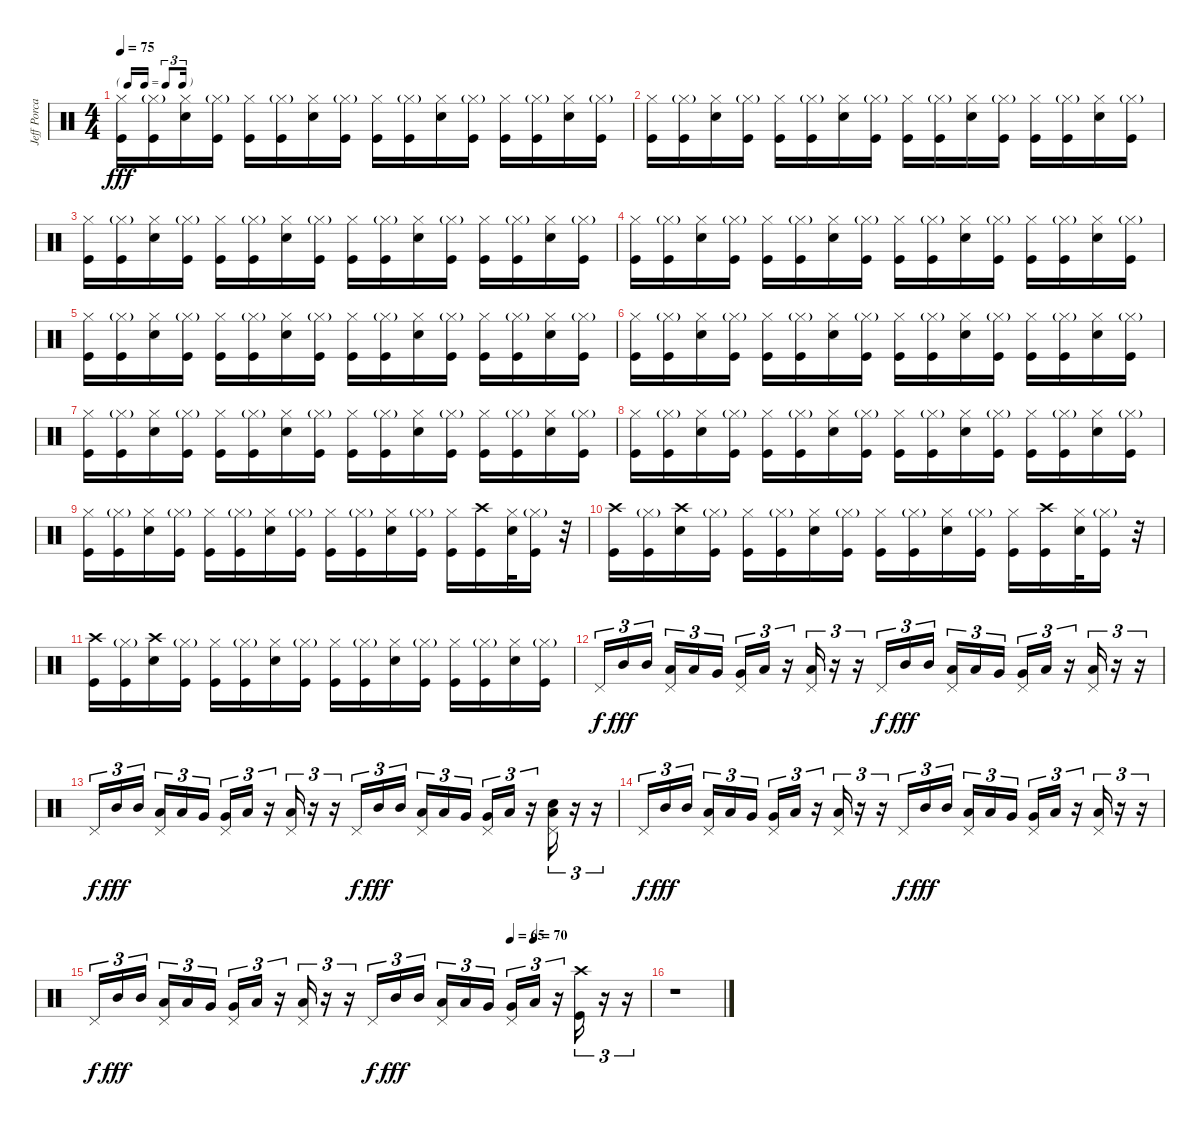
\track ("Jeff Porcaro" "Jeff Porca") {instrument percussion}
\staff {score}
\articulation defaults
\ts (4 4)
\tf triplet16th
\tempo 75
\clef neutral
\ks c
("Hi-Hat (closed)" "Kick (hit)").16{dy fff} ("Hi-Hat (closed)"{g} "Kick (hit)").16 ("Hi-Hat (closed)" "Electric Snare (hit)").16 ("Hi-Hat (closed)"{g} "Kick (hit)").16 ("Hi-Hat (closed)" "Kick (hit)").16 ("Hi-Hat (closed)"{g} "Kick (hit)").16 ("Hi-Hat (closed)" "Electric Snare (hit)").16 ("Hi-Hat (closed)"{g} "Kick (hit)").16 ("Hi-Hat (closed)" "Kick (hit)").16 ("Hi-Hat (closed)"{g} "Kick (hit)").16 ("Hi-Hat (closed)" "Electric Snare (hit)").16 ("Hi-Hat (closed)"{g} "Kick (hit)").16 ("Hi-Hat (closed)" "Kick (hit)").16 ("Hi-Hat (closed)"{g} "Kick (hit)").16 ("Hi-Hat (closed)" "Electric Snare (hit)").16 ("Hi-Hat (closed)"{g} "Kick (hit)").16 |
("Hi-Hat (closed)" "Kick (hit)").16 ("Hi-Hat (closed)"{g} "Kick (hit)").16 ("Hi-Hat (closed)" "Electric Snare (hit)").16 ("Hi-Hat (closed)"{g} "Kick (hit)").16 ("Hi-Hat (closed)" "Kick (hit)").16 ("Hi-Hat (closed)"{g} "Kick (hit)").16 ("Hi-Hat (closed)" "Electric Snare (hit)").16 ("Hi-Hat (closed)"{g} "Kick (hit)").16 ("Hi-Hat (closed)" "Kick (hit)").16 ("Hi-Hat (closed)"{g} "Kick (hit)").16 ("Hi-Hat (closed)" "Electric Snare (hit)").16 ("Hi-Hat (closed)"{g} "Kick (hit)").16 ("Hi-Hat (closed)" "Kick (hit)").16 ("Hi-Hat (closed)"{g} "Kick (hit)").16 ("Hi-Hat (closed)" "Electric Snare (hit)").16 ("Hi-Hat (closed)"{g} "Kick (hit)").16 |
("Hi-Hat (closed)" "Kick (hit)").16 ("Hi-Hat (closed)"{g} "Kick (hit)").16 ("Hi-Hat (closed)" "Electric Snare (hit)").16 ("Hi-Hat (closed)"{g} "Kick (hit)").16 ("Hi-Hat (closed)" "Kick (hit)").16 ("Hi-Hat (closed)"{g} "Kick (hit)").16 ("Hi-Hat (closed)" "Electric Snare (hit)").16 ("Hi-Hat (closed)"{g} "Kick (hit)").16 ("Hi-Hat (closed)" "Kick (hit)").16 ("Hi-Hat (closed)"{g} "Kick (hit)").16 ("Hi-Hat (closed)" "Electric Snare (hit)").16 ("Hi-Hat (closed)"{g} "Kick (hit)").16 ("Hi-Hat (closed)" "Kick (hit)").16 ("Hi-Hat (closed)"{g} "Kick (hit)").16 ("Hi-Hat (closed)" "Electric Snare (hit)").16 ("Hi-Hat (closed)"{g} "Kick (hit)").16 |
("Hi-Hat (closed)" "Kick (hit)").16 ("Hi-Hat (closed)"{g} "Kick (hit)").16 ("Hi-Hat (closed)" "Electric Snare (hit)").16 ("Hi-Hat (closed)"{g} "Kick (hit)").16 ("Hi-Hat (closed)" "Kick (hit)").16 ("Hi-Hat (closed)"{g} "Kick (hit)").16 ("Hi-Hat (closed)" "Electric Snare (hit)").16 ("Hi-Hat (closed)"{g} "Kick (hit)").16 ("Hi-Hat (closed)" "Kick (hit)").16 ("Hi-Hat (closed)"{g} "Kick (hit)").16 ("Hi-Hat (closed)" "Electric Snare (hit)").16 ("Hi-Hat (closed)"{g} "Kick (hit)").16 ("Hi-Hat (closed)" "Kick (hit)").16 ("Hi-Hat (closed)"{g} "Kick (hit)").16 ("Hi-Hat (closed)" "Electric Snare (hit)").16 ("Hi-Hat (closed)"{g} "Kick (hit)").16 |
("Hi-Hat (closed)" "Kick (hit)").16 ("Hi-Hat (closed)"{g} "Kick (hit)").16 ("Hi-Hat (closed)" "Electric Snare (hit)").16 ("Hi-Hat (closed)"{g} "Kick (hit)").16 ("Hi-Hat (closed)" "Kick (hit)").16 ("Hi-Hat (closed)"{g} "Kick (hit)").16 ("Hi-Hat (closed)" "Electric Snare (hit)").16 ("Hi-Hat (closed)"{g} "Kick (hit)").16 ("Hi-Hat (closed)" "Kick (hit)").16 ("Hi-Hat (closed)"{g} "Kick (hit)").16 ("Hi-Hat (closed)" "Electric Snare (hit)").16 ("Hi-Hat (closed)"{g} "Kick (hit)").16 ("Hi-Hat (closed)" "Kick (hit)").16 ("Hi-Hat (closed)"{g} "Kick (hit)").16 ("Hi-Hat (closed)" "Electric Snare (hit)").16 ("Hi-Hat (closed)"{g} "Kick (hit)").16 |
("Hi-Hat (closed)" "Kick (hit)").16 ("Hi-Hat (closed)"{g} "Kick (hit)").16 ("Hi-Hat (closed)" "Electric Snare (hit)").16 ("Hi-Hat (closed)"{g} "Kick (hit)").16 ("Hi-Hat (closed)" "Kick (hit)").16 ("Hi-Hat (closed)"{g} "Kick (hit)").16 ("Hi-Hat (closed)" "Electric Snare (hit)").16 ("Hi-Hat (closed)"{g} "Kick (hit)").16 ("Hi-Hat (closed)" "Kick (hit)").16 ("Hi-Hat (closed)"{g} "Kick (hit)").16 ("Hi-Hat (closed)" "Electric Snare (hit)").16 ("Hi-Hat (closed)"{g} "Kick (hit)").16 ("Hi-Hat (closed)" "Kick (hit)").16 ("Hi-Hat (closed)"{g} "Kick (hit)").16 ("Hi-Hat (closed)" "Electric Snare (hit)").16 ("Hi-Hat (closed)"{g} "Kick (hit)").16 |
("Hi-Hat (closed)" "Kick (hit)").16 ("Hi-Hat (closed)"{g} "Kick (hit)").16 ("Hi-Hat (closed)" "Electric Snare (hit)").16 ("Hi-Hat (closed)"{g} "Kick (hit)").16 ("Hi-Hat (closed)" "Kick (hit)").16 ("Hi-Hat (closed)"{g} "Kick (hit)").16 ("Hi-Hat (closed)" "Electric Snare (hit)").16 ("Hi-Hat (closed)"{g} "Kick (hit)").16 ("Hi-Hat (closed)" "Kick (hit)").16 ("Hi-Hat (closed)"{g} "Kick (hit)").16 ("Hi-Hat (closed)" "Electric Snare (hit)").16 ("Hi-Hat (closed)"{g} "Kick (hit)").16 ("Hi-Hat (closed)" "Kick (hit)").16 ("Hi-Hat (closed)"{g} "Kick (hit)").16 ("Hi-Hat (closed)" "Electric Snare (hit)").16 ("Hi-Hat (closed)"{g} "Kick (hit)").16 |
("Hi-Hat (closed)" "Kick (hit)").16 ("Hi-Hat (closed)"{g} "Kick (hit)").16 ("Hi-Hat (closed)" "Electric Snare (hit)").16 ("Hi-Hat (closed)"{g} "Kick (hit)").16 ("Hi-Hat (closed)" "Kick (hit)").16 ("Hi-Hat (closed)"{g} "Kick (hit)").16 ("Hi-Hat (closed)" "Electric Snare (hit)").16 ("Hi-Hat (closed)"{g} "Kick (hit)").16 ("Hi-Hat (closed)" "Kick (hit)").16 ("Hi-Hat (closed)"{g} "Kick (hit)").16 ("Hi-Hat (closed)" "Electric Snare (hit)").16 ("Hi-Hat (closed)"{g} "Kick (hit)").16 ("Hi-Hat (closed)" "Kick (hit)").16 ("Hi-Hat (closed)"{g} "Kick (hit)").16 ("Hi-Hat (closed)" "Electric Snare (hit)").16 ("Hi-Hat (closed)"{g} "Kick (hit)").16 |
("Hi-Hat (closed)" "Kick (hit)").16 ("Hi-Hat (closed)"{g} "Kick (hit)").16 ("Hi-Hat (closed)" "Electric Snare (hit)").16 ("Hi-Hat (closed)"{g} "Kick (hit)").16 ("Hi-Hat (closed)" "Kick (hit)").16 ("Hi-Hat (closed)"{g} "Kick (hit)").16 ("Hi-Hat (closed)" "Electric Snare (hit)").16 ("Hi-Hat (closed)"{g} "Kick (hit)").16 ("Hi-Hat (closed)" "Kick (hit)").16 ("Hi-Hat (closed)"{g} "Kick (hit)").16 ("Hi-Hat (closed)" "Electric Snare (hit)").16 ("Hi-Hat (closed)"{g} "Kick (hit)").16 ("Hi-Hat (closed)" "Kick (hit)").16 ("Crash high (hit)" "Kick (hit)").16 ("Hi-Hat (closed)" "Electric Snare (hit)").32 ("Hi-Hat (closed)"{g} "Kick (hit)").16 r.32 |
("Crash high (hit)" "Kick (hit)").16 ("Hi-Hat (closed)"{g} "Kick (hit)").16 ("Crash high (hit)" "Electric Snare (hit)").16 ("Hi-Hat (closed)"{g} "Kick (hit)").16 ("Hi-Hat (closed)" "Kick (hit)").16 ("Hi-Hat (closed)"{g} "Kick (hit)").16 ("Hi-Hat (closed)" "Electric Snare (hit)").16 ("Hi-Hat (closed)"{g} "Kick (hit)").16 ("Hi-Hat (closed)" "Kick (hit)").16 ("Hi-Hat (closed)"{g} "Kick (hit)").16 ("Hi-Hat (closed)" "Electric Snare (hit)").16 ("Hi-Hat (closed)"{g} "Kick (hit)").16 ("Hi-Hat (closed)" "Kick (hit)").16 ("Crash high (hit)" "Kick (hit)").16 ("Hi-Hat (closed)" "Electric Snare (hit)").32 ("Hi-Hat (closed)"{g} "Kick (hit)").16 r.32 |
("Crash high (hit)" "Kick (hit)").16 ("Hi-Hat (closed)"{g} "Kick (hit)").16 ("Crash high (hit)" "Electric Snare (hit)").16 ("Hi-Hat (closed)"{g} "Kick (hit)").16 ("Hi-Hat (closed)" "Kick (hit)").16 ("Hi-Hat (closed)"{g} "Kick (hit)").16 ("Hi-Hat (closed)" "Electric Snare (hit)").16 ("Hi-Hat (closed)"{g} "Kick (hit)").16 ("Hi-Hat (closed)" "Kick (hit)").16 ("Hi-Hat (closed)"{g} "Kick (hit)").16 ("Hi-Hat (closed)" "Electric Snare (hit)").16 ("Hi-Hat (closed)"{g} "Kick (hit)").16 ("Hi-Hat (closed)" "Kick (hit)").16 ("Hi-Hat (closed)"{g} "Kick (hit)").16 ("Hi-Hat (closed)" "Electric Snare (hit)").16 ("Hi-Hat (closed)"{g} "Kick (hit)").16 |
"Pedal Hi-Hat (hit)".16{tu (3 2) dy f} "Mid Tom (hit)".16{tu (3 2) dy fff} "Mid Tom (hit)".16{tu (3 2) beam splitsecondary} ("Low Tom (hit)" "Pedal Hi-Hat (hit)").16{tu (3 2)} "Low Tom (hit)".16{tu (3 2)} "Very Low Tom (hit)".16{tu (3 2)} ("Very Low Tom (hit)" "Pedal Hi-Hat (hit)").16{tu (3 2)} "Low Floor Tom (hit)".16{tu (3 2)} r.16{tu (3 2)} ("Low Floor Tom (hit)" "Pedal Hi-Hat (hit)").16{tu (3 2)} r.16{tu (3 2)} r.16{tu (3 2)} "Pedal Hi-Hat (hit)".16{tu (3 2) dy f} "Mid Tom (hit)".16{tu (3 2) dy fff} "Mid Tom (hit)".16{tu (3 2) beam splitsecondary} ("Low Tom (hit)" "Pedal Hi-Hat (hit)").16{tu (3 2)} "Low Tom (hit)".16{tu (3 2)} "Very Low Tom (hit)".16{tu (3 2)} ("Very Low Tom (hit)" "Pedal Hi-Hat (hit)").16{tu (3 2)} "Low Floor Tom (hit)".16{tu (3 2)} r.16{tu (3 2)} ("Low Floor Tom (hit)" "Pedal Hi-Hat (hit)").16{tu (3 2)} r.16{tu (3 2)} r.16{tu (3 2)} |
"Pedal Hi-Hat (hit)".16{tu (3 2) dy f} "Mid Tom (hit)".16{tu (3 2) dy fff} "Mid Tom (hit)".16{tu (3 2) beam splitsecondary} ("Low Tom (hit)" "Pedal Hi-Hat (hit)").16{tu (3 2)} "Low Tom (hit)".16{tu (3 2)} "Very Low Tom (hit)".16{tu (3 2)} ("Very Low Tom (hit)" "Pedal Hi-Hat (hit)").16{tu (3 2)} "Low Floor Tom (hit)".16{tu (3 2)} r.16{tu (3 2)} ("Low Floor Tom (hit)" "Pedal Hi-Hat (hit)").16{tu (3 2)} r.16{tu (3 2)} r.16{tu (3 2)} "Pedal Hi-Hat (hit)".16{tu (3 2) dy f} "Mid Tom (hit)".16{tu (3 2) dy fff} "Mid Tom (hit)".16{tu (3 2) beam splitsecondary} ("Low Tom (hit)" "Pedal Hi-Hat (hit)").16{tu (3 2)} "Low Tom (hit)".16{tu (3 2)} "Very Low Tom (hit)".16{tu (3 2)} ("Very Low Tom (hit)" "Pedal Hi-Hat (hit)").16{tu (3 2)} "Low Floor Tom (hit)".16{tu (3 2)} r.16{tu (3 2)} ("Low Floor Tom (hit)" "Electric Snare (hit)" "Pedal Hi-Hat (hit)").16{tu (3 2)} r.16{tu (3 2)} r.16{tu (3 2)} |
"Pedal Hi-Hat (hit)".16{tu (3 2) dy f} "Mid Tom (hit)".16{tu (3 2) dy fff} "Mid Tom (hit)".16{tu (3 2) beam splitsecondary} ("Low Tom (hit)" "Pedal Hi-Hat (hit)").16{tu (3 2)} "Low Tom (hit)".16{tu (3 2)} "Very Low Tom (hit)".16{tu (3 2)} ("Very Low Tom (hit)" "Pedal Hi-Hat (hit)").16{tu (3 2)} "Low Floor Tom (hit)".16{tu (3 2)} r.16{tu (3 2)} ("Low Floor Tom (hit)" "Pedal Hi-Hat (hit)").16{tu (3 2)} r.16{tu (3 2)} r.16{tu (3 2)} "Pedal Hi-Hat (hit)".16{tu (3 2) dy f} "Mid Tom (hit)".16{tu (3 2) dy fff} "Mid Tom (hit)".16{tu (3 2) beam splitsecondary} ("Low Tom (hit)" "Pedal Hi-Hat (hit)").16{tu (3 2)} "Low Tom (hit)".16{tu (3 2)} "Very Low Tom (hit)".16{tu (3 2)} ("Very Low Tom (hit)" "Pedal Hi-Hat (hit)").16{tu (3 2)} "Low Floor Tom (hit)".16{tu (3 2)} r.16{tu (3 2)} ("Low Floor Tom (hit)" "Pedal Hi-Hat (hit)").16{tu (3 2)} r.16{tu (3 2)} r.16{tu (3 2)} |
\tempo (65 0.75)
\tempo (70 0.7916666666666666)
"Pedal Hi-Hat (hit)".16{tu (3 2) dy f} "Mid Tom (hit)".16{tu (3 2) dy fff} "Mid Tom (hit)".16{tu (3 2) beam splitsecondary} ("Low Tom (hit)" "Pedal Hi-Hat (hit)").16{tu (3 2)} "Low Tom (hit)".16{tu (3 2)} "Very Low Tom (hit)".16{tu (3 2)} ("Very Low Tom (hit)" "Pedal Hi-Hat (hit)").16{tu (3 2)} "Low Floor Tom (hit)".16{tu (3 2)} r.16{tu (3 2)} ("Low Floor Tom (hit)" "Pedal Hi-Hat (hit)").16{tu (3 2)} r.16{tu (3 2)} r.16{tu (3 2)} "Pedal Hi-Hat (hit)".16{tu (3 2) dy f} "Mid Tom (hit)".16{tu (3 2) dy fff} "Mid Tom (hit)".16{tu (3 2) beam splitsecondary} ("Low Tom (hit)" "Pedal Hi-Hat (hit)").16{tu (3 2)} "Low Tom (hit)".16{tu (3 2)} "Very Low Tom (hit)".16{tu (3 2)} ("Very Low Tom (hit)" "Pedal Hi-Hat (hit)").16{tu (3 2)} "Low Floor Tom (hit)".16{tu (3 2)} r.16{tu (3 2)} ("Crash high (hit)" "Kick (hit)").16{tu (3 2)} r.16{tu (3 2)} r.16{tu (3 2)} |
r.1
